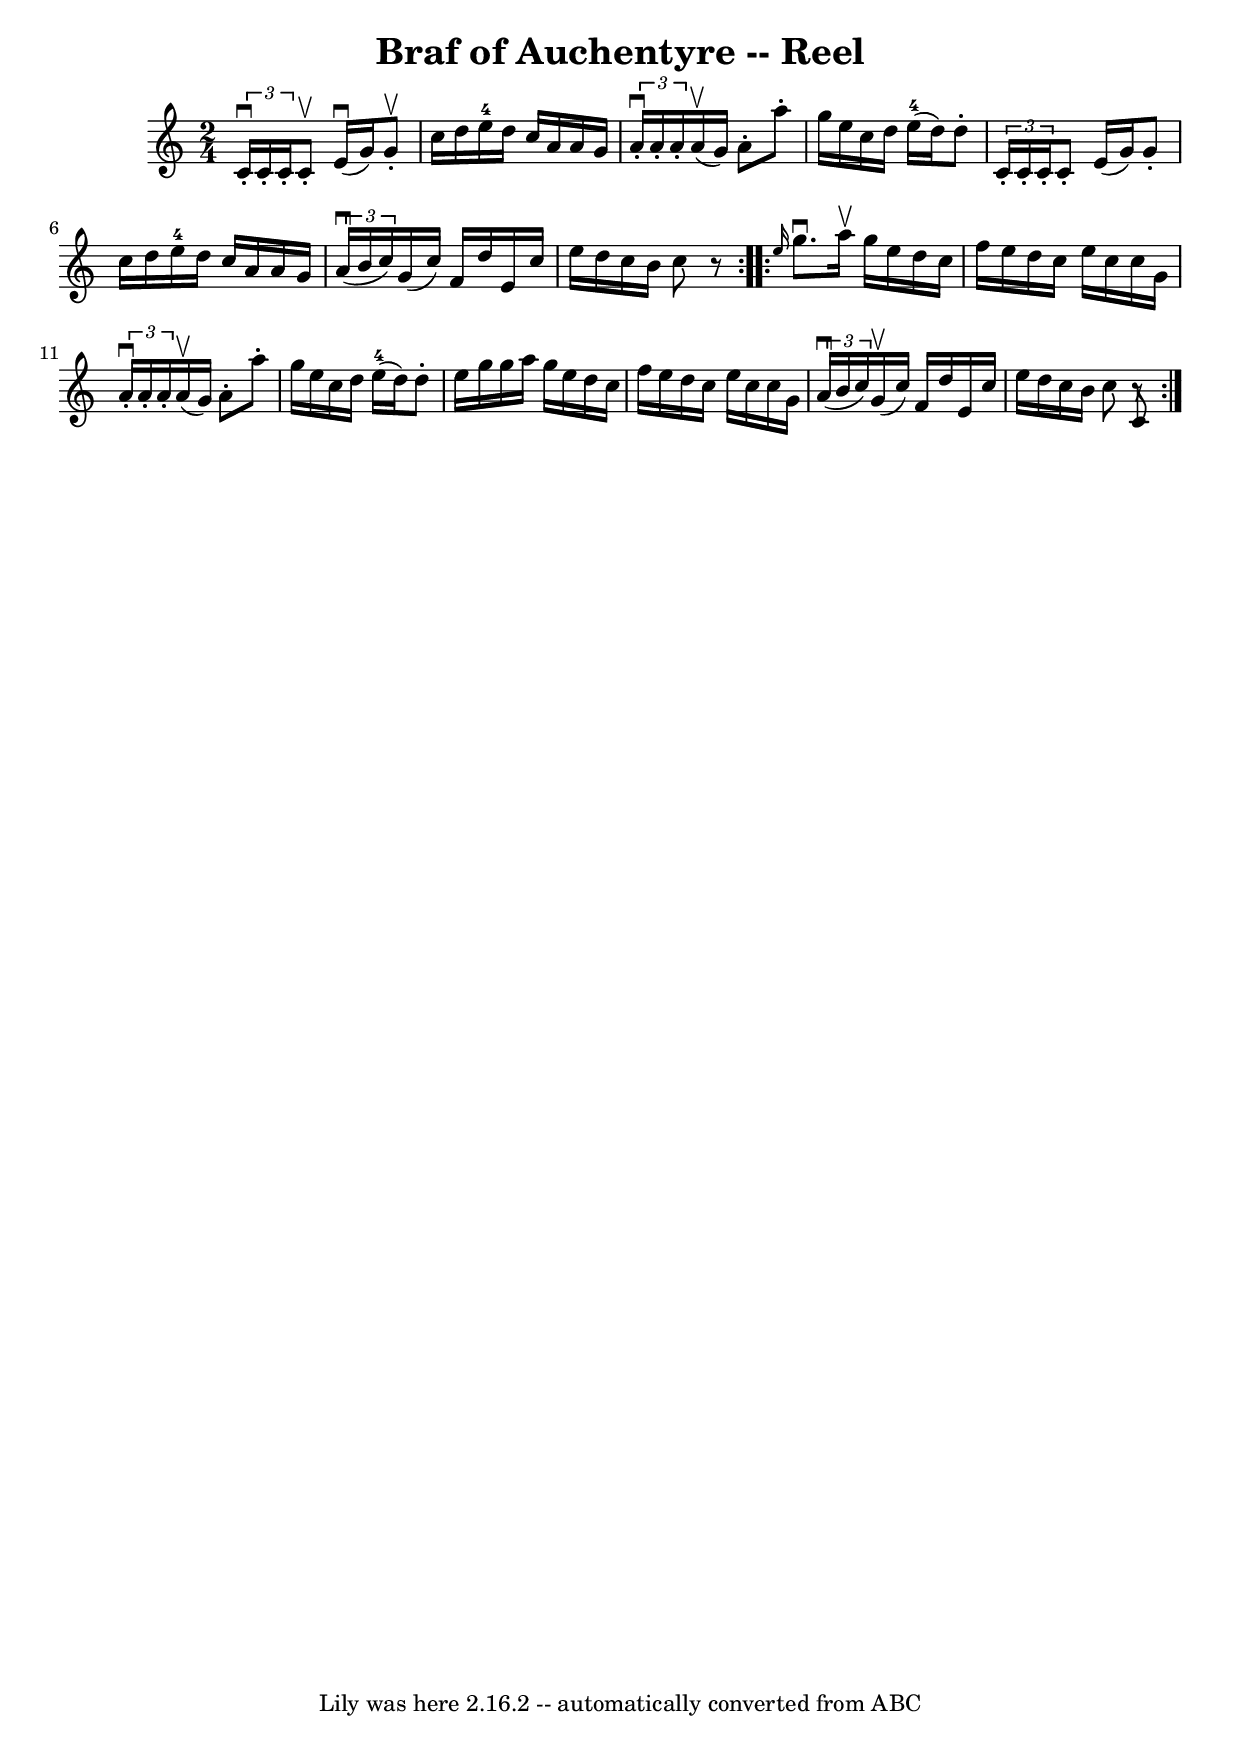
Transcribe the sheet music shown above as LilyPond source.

\version "2.16.2"
\include "Mammoth.ily"
\header {
  %% book = "Ryan's Mammoth Collection"
  crossRefNumber = "1"
  footnotes = "\\\\315"
  origin = "SCOTCH."
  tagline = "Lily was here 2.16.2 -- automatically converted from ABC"
  title = "Braf of Auchentyre -- Reel"

}
voicedefault =  {



  \repeat volta 2 {

    \time 2/4 
    \key c \major
    \times 2/3 { c'16^\downbow-. c'16-. c'16-.  	 } c'8^\upbow-. e'16^\downbow(g'16) g'8^\upbow-.     |
    c''16 d''16 e''16-4 d''16 c''16 a'16 a'16 g'16     |
         \times 2/3 { a'16^\downbow-. a'16-. a'16-.  	 } a'16^\upbow(g'16) a'8-. a''8-.     |
    g''16 e''16 c''16 d''16 e''16-4(d''16) d''8-.    |
    \times 2/3 { c'16-. c'16  		 -. c'16-.  	 } c'8-. e'16 (g'16) g'8-.     |
    c''16 d''16 e''16-4 d''16 c''16 a'16 a'16 g'16     |
    
    \times 2/3 { a'16^\downbow(b'16 c''16)  	 } g'16 (c''16) f'16 d''16 e'16 c''16      |
    e''16 d''16 c''16 b'16  
    c''8    r8   
 }     
  \repeat volta 2 {
    \grace { e''16   	 } g''8.^\downbow a''16^\upbow g''16 e''16 d''16 c''16      |
    f''16 e''16 d''16 c''16 e''16 c''16 c''16 g'16     |
    \times 2/3 { 
      a'16^\downbow-. a'16-. a'16-.   } a'16^\upbow(g'16) a'8-. a''8-.     |
    g''16 e''16 c''16 d''16 e''16-4( d''16) d''8-.    |
    e''16 g''16 g''16 a''16 g''16 e''16 d''16 c''16     |
    f''16 e''16 d''16 c''16 e''16 c''16 c''16 g'16     |
    \times 2/3 { a'16^\downbow(b'16    		 c''16)  	 } g'16^\upbow(c''16) f'16 d''16 e'16 c''16       |
    e''16 d''16 c''16 b'16 c''8  << c'8    r8  >>   
 }   

}

\score{
  <<

    \context Staff="default"
    {
      \voicedefault 
      
 }

  >>
  \layout {
    
 }
  \midi {
 }

}
